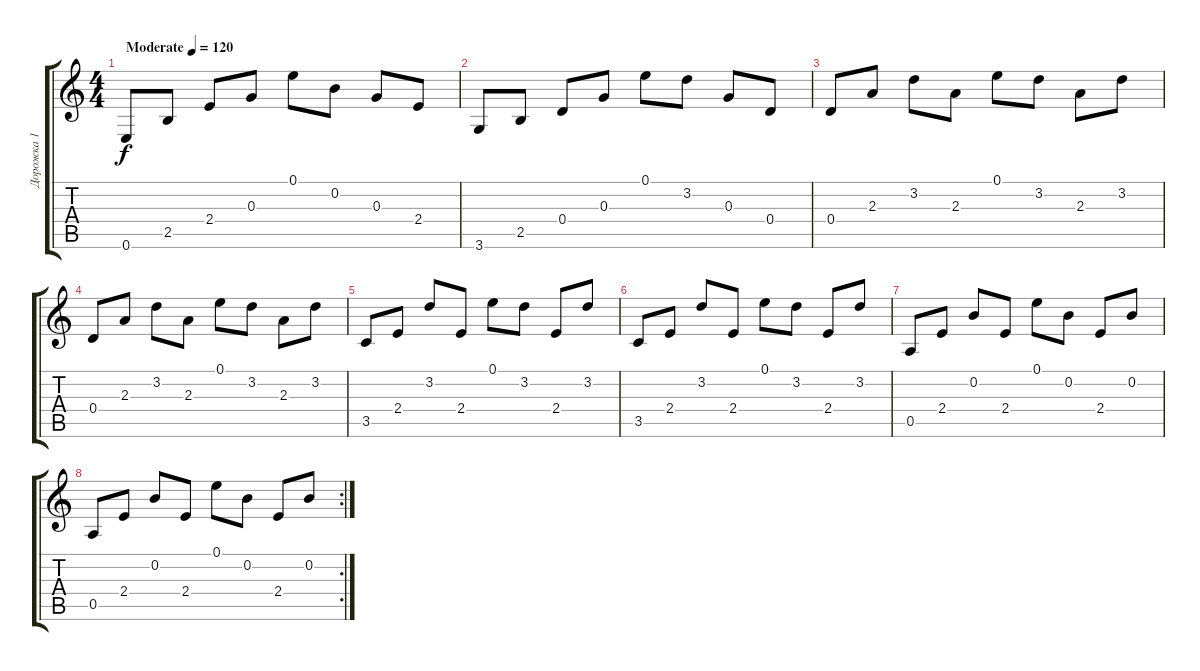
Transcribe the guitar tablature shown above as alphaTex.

\track ("Дорожка 1" "Дорожка 1") {instrument acousticguitarsteel}
\staff {score tabs}
\tuning (E4 B3 G3 D3 A2 E2) {hide}
\ts (4 4)
\tempo (120 "Moderate")
\clef g2
\ks c
0.6.8{dy f instrument acousticguitarsteel} 2.5.8 2.4.8 0.3.8 0.1.8 0.2.8 0.3.8 2.4.8 |
3.6.8 2.5.8 0.4.8 0.3.8 0.1.8 3.2.8 0.3.8 0.4.8 |
0.4.8 2.3.8 3.2.8 2.3.8 0.1.8 3.2.8 2.3.8 3.2.8 |
0.4.8 2.3.8 3.2.8 2.3.8 0.1.8 3.2.8 2.3.8 3.2.8 |
3.5.8 2.4.8 3.2.8 2.4.8 0.1.8 3.2.8 2.4.8 3.2.8 |
3.5.8 2.4.8 3.2.8 2.4.8 0.1.8 3.2.8 2.4.8 3.2.8 |
0.5.8 2.4.8 0.2.8 2.4.8 0.1.8 0.2.8 2.4.8 0.2.8 |
\rc 2
0.5.8 2.4.8 0.2.8 2.4.8 0.1.8 0.2.8 2.4.8 0.2.8
